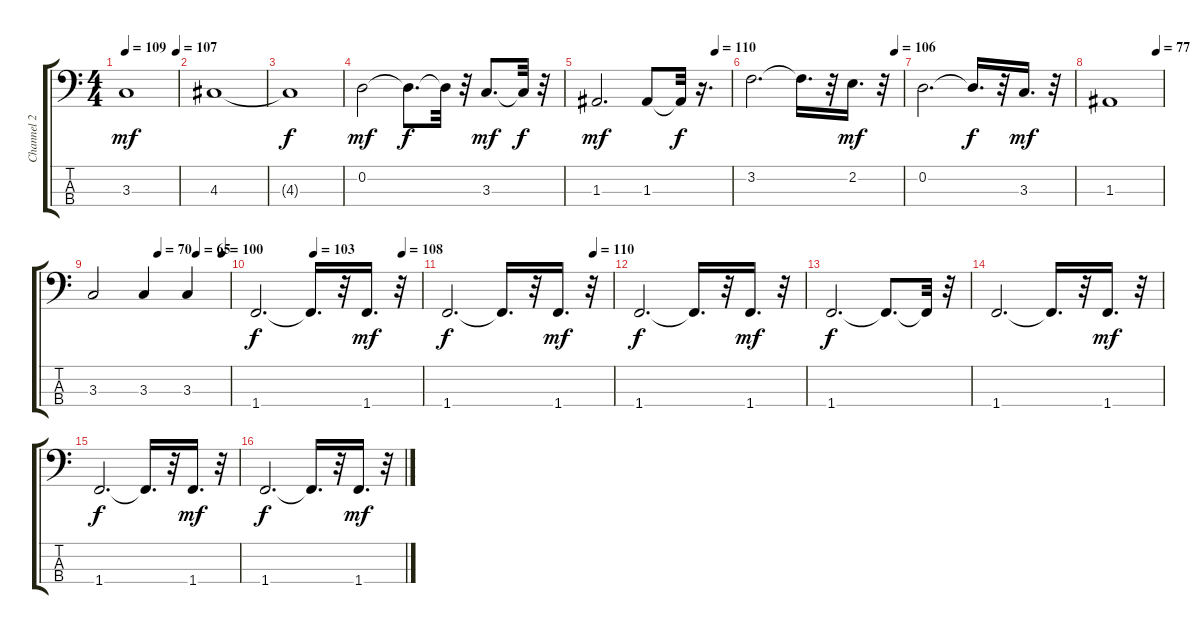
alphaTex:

\track ("Channel 2" "Channel 2") {instrument electricbassfinger}
\staff {score tabs}
\tuning (G2 D2 A1 E1) {hide}
\ts (4 4)
\tempo 109
\tempo (107 0.9791666666666666)
\clef f4
\ks c
3.3.1{dy mf} |
4.3.1 |
4.3{t}.1{dy f} |
0.2.2{dy mf} 0.2{t}.8{d dy f} 0.2{t}.32 r.32 3.3.8{d dy mf} 3.3{t}.32{dy f} r.32 |
\tempo (110 0.8854166666666666)
1.3.2{d dy mf} 1.3.8 1.3{t}.32{dy f} r.16{d} |
\tempo (106 0.9479166666666666)
3.2.2{d} 3.2{t}.16{d} r.32 2.2.16{d dy mf} r.32 |
0.2.2{d} 0.2{t}.16{d dy f} r.32 3.3.16{d dy mf} r.32 |
\tempo (77 0.8854166666666666)
1.3.1 |
\tempo (70 0.4791666666666667)
\tempo (65 0.7604166666666666)
\tempo (100 0.9479166666666666)
3.3.2 3.3.4 3.3.4 |
\tempo (103 0.3541666666666667)
\tempo (108 0.8854166666666666)
1.4.2{d dy f} 1.4{t}.16{d} r.32 1.4.16{d dy mf} r.32 |
\tempo (110 0.8854166666666666)
1.4.2{d dy f} 1.4{t}.16{d} r.32 1.4.16{d dy mf} r.32 |
1.4.2{d dy f} 1.4{t}.16{d} r.32 1.4.16{d dy mf} r.32 |
1.4.2{d dy f} 1.4{t}.8{d} 1.4{t}.32 r.32 |
1.4.2{d} 1.4{t}.16{d} r.32 1.4.16{d dy mf} r.32 |
1.4.2{d dy f} 1.4{t}.16{d} r.32 1.4.16{d dy mf} r.32 |
1.4.2{d dy f} 1.4{t}.16{d} r.32 1.4.16{d dy mf} r.32
